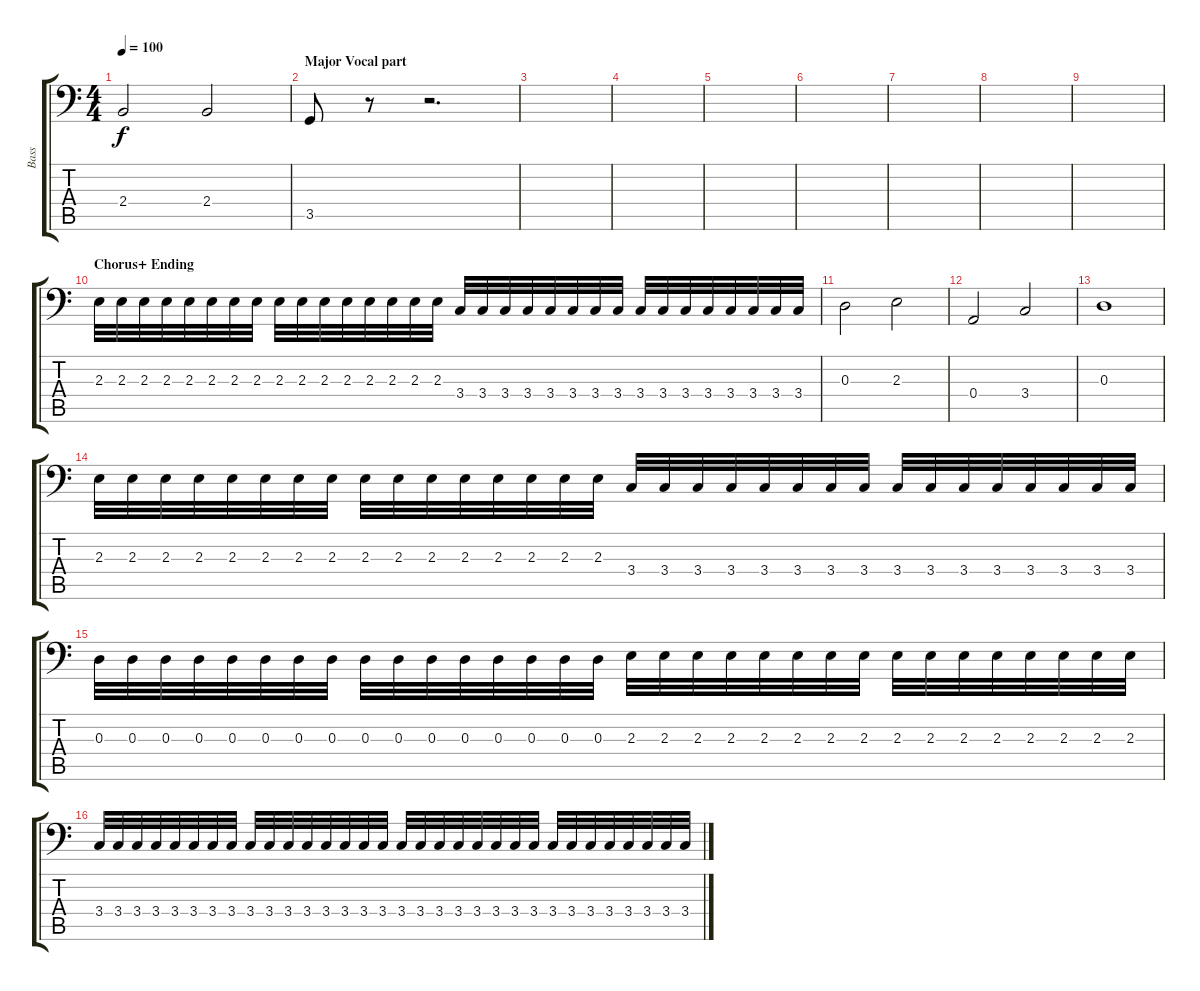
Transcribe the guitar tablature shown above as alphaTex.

\track ("Bass" "Bass") {instrument electricbassfinger}
\staff {score tabs}
\tuning (C3 G2 D2 A1 E1 B0) {hide}
\ts (4 4)
\tempo 100
\clef f4
\ks c
2.4.2{dy f} 2.4.2 |
\section ("" "Major Vocal part")
3.5.8 r.8 r.2{d} |
|
|
|
|
|
|
|
\section ("" "Chorus+ Ending")
2.3.32 2.3.32 2.3.32 2.3.32 2.3.32 2.3.32 2.3.32 2.3.32 2.3.32 2.3.32 2.3.32 2.3.32 2.3.32 2.3.32 2.3.32 2.3.32 3.4.32 3.4.32 3.4.32 3.4.32 3.4.32 3.4.32 3.4.32 3.4.32 3.4.32 3.4.32 3.4.32 3.4.32 3.4.32 3.4.32 3.4.32 3.4.32 |
0.3.2 2.3.2 |
0.4.2 3.4.2 |
0.3.1 |
2.3.32 2.3.32 2.3.32 2.3.32 2.3.32 2.3.32 2.3.32 2.3.32 2.3.32 2.3.32 2.3.32 2.3.32 2.3.32 2.3.32 2.3.32 2.3.32 3.4.32 3.4.32 3.4.32 3.4.32 3.4.32 3.4.32 3.4.32 3.4.32 3.4.32 3.4.32 3.4.32 3.4.32 3.4.32 3.4.32 3.4.32 3.4.32 |
0.3.32 0.3.32 0.3.32 0.3.32 0.3.32 0.3.32 0.3.32 0.3.32 0.3.32 0.3.32 0.3.32 0.3.32 0.3.32 0.3.32 0.3.32 0.3.32 2.3.32 2.3.32 2.3.32 2.3.32 2.3.32 2.3.32 2.3.32 2.3.32 2.3.32 2.3.32 2.3.32 2.3.32 2.3.32 2.3.32 2.3.32 2.3.32 |
3.4.32 3.4.32 3.4.32 3.4.32 3.4.32 3.4.32 3.4.32 3.4.32 3.4.32 3.4.32 3.4.32 3.4.32 3.4.32 3.4.32 3.4.32 3.4.32 3.4.32 3.4.32 3.4.32 3.4.32 3.4.32 3.4.32 3.4.32 3.4.32 3.4.32 3.4.32 3.4.32 3.4.32 3.4.32 3.4.32 3.4.32 3.4.32
